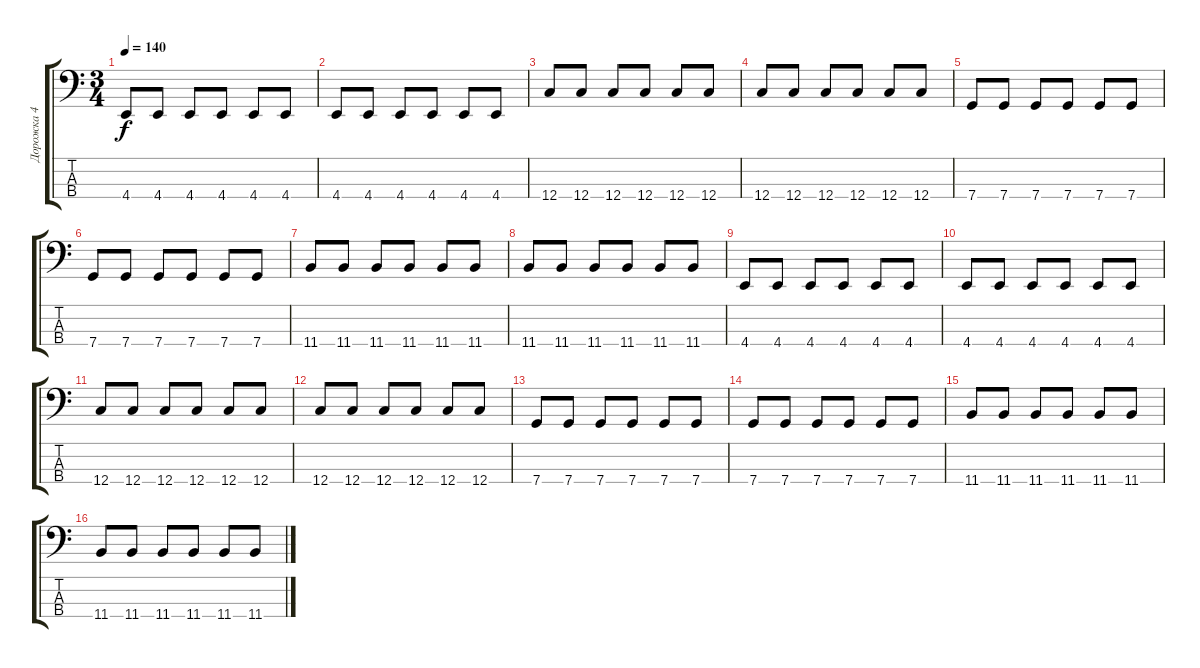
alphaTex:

\track ("Дорожка 4" "Дорожка 4") {instrument electricbassfinger}
\staff {score tabs}
\tuning (F2 C2 G1 C1) {hide}
\ts (3 4)
\tempo 140
\clef f4
\ks c
4.4.8{dy f} 4.4.8 4.4.8 4.4.8 4.4.8 4.4.8 |
4.4.8 4.4.8 4.4.8 4.4.8 4.4.8 4.4.8 |
12.4.8 12.4.8 12.4.8 12.4.8 12.4.8 12.4.8 |
12.4.8 12.4.8 12.4.8 12.4.8 12.4.8 12.4.8 |
7.4.8 7.4.8 7.4.8 7.4.8 7.4.8 7.4.8 |
7.4.8 7.4.8 7.4.8 7.4.8 7.4.8 7.4.8 |
11.4.8 11.4.8 11.4.8 11.4.8 11.4.8 11.4.8 |
11.4.8 11.4.8 11.4.8 11.4.8 11.4.8 11.4.8 |
4.4.8 4.4.8 4.4.8 4.4.8 4.4.8 4.4.8 |
4.4.8 4.4.8 4.4.8 4.4.8 4.4.8 4.4.8 |
12.4.8 12.4.8 12.4.8 12.4.8 12.4.8 12.4.8 |
12.4.8 12.4.8 12.4.8 12.4.8 12.4.8 12.4.8 |
7.4.8 7.4.8 7.4.8 7.4.8 7.4.8 7.4.8 |
7.4.8 7.4.8 7.4.8 7.4.8 7.4.8 7.4.8 |
11.4.8 11.4.8 11.4.8 11.4.8 11.4.8 11.4.8 |
11.4.8 11.4.8 11.4.8 11.4.8 11.4.8 11.4.8
